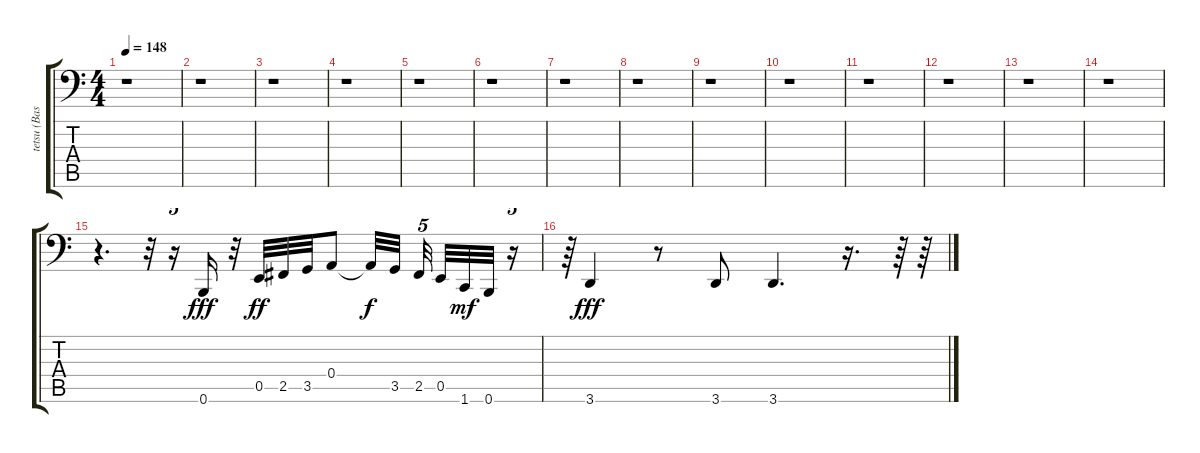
\track ("tetsu (Bass Guitar)" "tetsu (Bas") {instrument electricbasspick}
\staff {score tabs}
\tuning (C3 G2 D2 A1 E1 B0) {hide}
\ts (4 4)
\tempo 148
\clef f4
\ks c
r.1{dy f} |
r.1 |
r.1 |
r.1 |
r.1 |
r.1 |
r.1 |
r.1 |
r.1 |
r.1 |
r.1 |
r.1 |
r.1 |
r.1 |
r.4{d} r.32 r.16{tu (5 4)} 0.6.16{dy fff} r.32 0.5.32{dy ff} 2.5.32 3.5.32 0.4.8 0.4{t}.32{dy f} 3.5.32{beam splitsecondary} 2.5.32{tu (5 4) beam splitsecondary} 0.5.32 1.6.32{dy mf} 0.6.32 r.16{tu (5 4)} |
r.64{tu (5 4)} 3.6.4{dy fff} r.8 3.6.8 3.6.4{d} r.16{d} r.64 r.64
